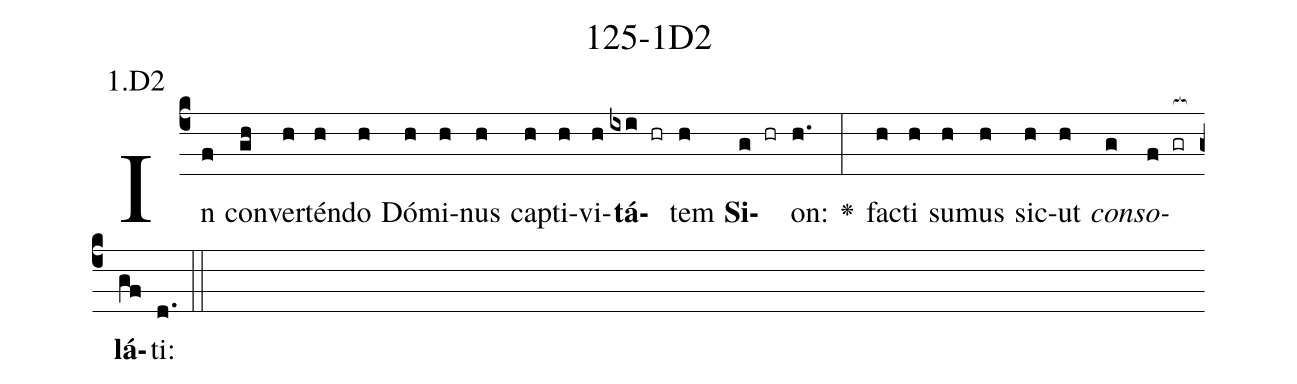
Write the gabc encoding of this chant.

name: 125-1D2;
annotation: 1.D2;
%%
(c4)In(f) con(gh)ver(h)tén(h)do(h) Dó(h)mi(h)nus(h) cap(h)ti(h)vi(h)<b>tá</b>(ixi hr)tem(h) <b>Si</b>(g hr)on:(h.) <v>\greheightstar</v>(:) fac(h)ti(h) su(h)mus(h) sic(h)ut(h) <i>con</i>(g)<i>so</i>(f gr[ocb:1{])<b>lá</b>(gf[ocb:0}])ti:(d.) (::)


%E(h) u(h) o(g) u(f) a(gf) e.(d.) (::)
